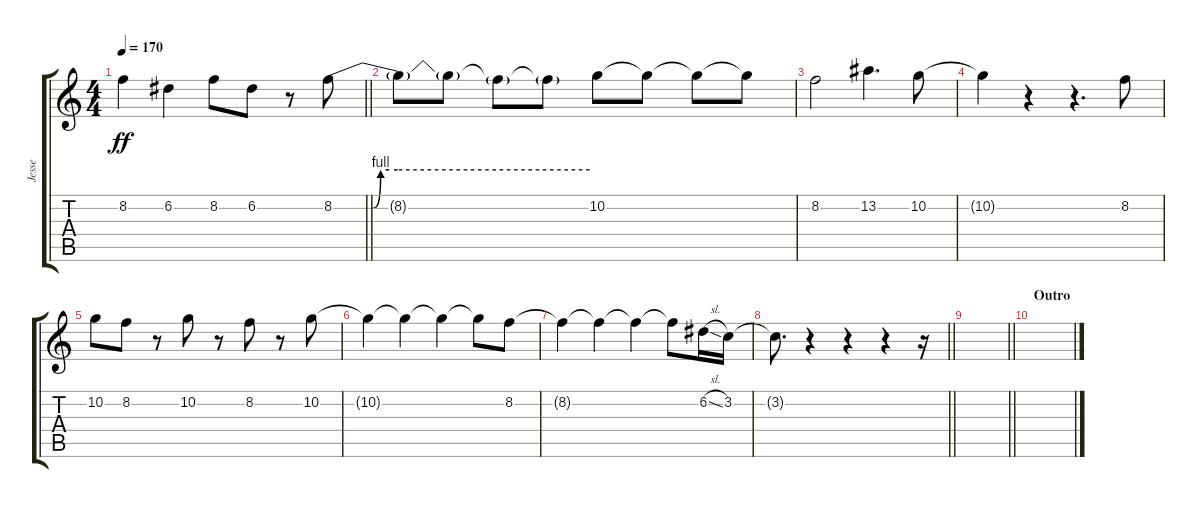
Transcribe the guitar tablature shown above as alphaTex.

\track ("Jesse" "Jesse") {instrument overdrivenguitar}
\staff {score tabs}
\tuning (D4 A3 F3 C3 G2 C2) {hide}
\ts (4 4)
\tempo 170
\clef g2
\barLineRight lightlight
\ks c
8.2.4{dy ff} 6.2.4 8.2.8 6.2.8 r.8 8.2{be (custom 0 0 7 0 9 0 11 4 13 4 15 4 60 4)}.8 |
8.2{t}.8 8.2{t}.8 8.2{t}.8 8.2{t}.8 10.2.8 10.2{t}.8 10.2{t}.8 10.2{t}.8 |
8.2.2 13.2.4{d} 10.2.8 |
10.2{t}.4 r.4 r.4{d} 8.2.8 |
10.2.8 8.2.8 r.8 10.2.8 r.8 8.2.8 r.8 10.2.8 |
10.2{t}.4 10.2{t}.4 10.2{t}.4 10.2{t}.8 8.2.8 |
8.2{t}.4 8.2{t}.4 8.2{t}.4 8.2{t}.8 6.2{sl}.16 3.2.16 |
\barLineRight lightlight
3.2{t}.8{d} r.4 r.4 r.4 r.16 |
\barLineRight lightlight
|
\section ("" "Outro")
